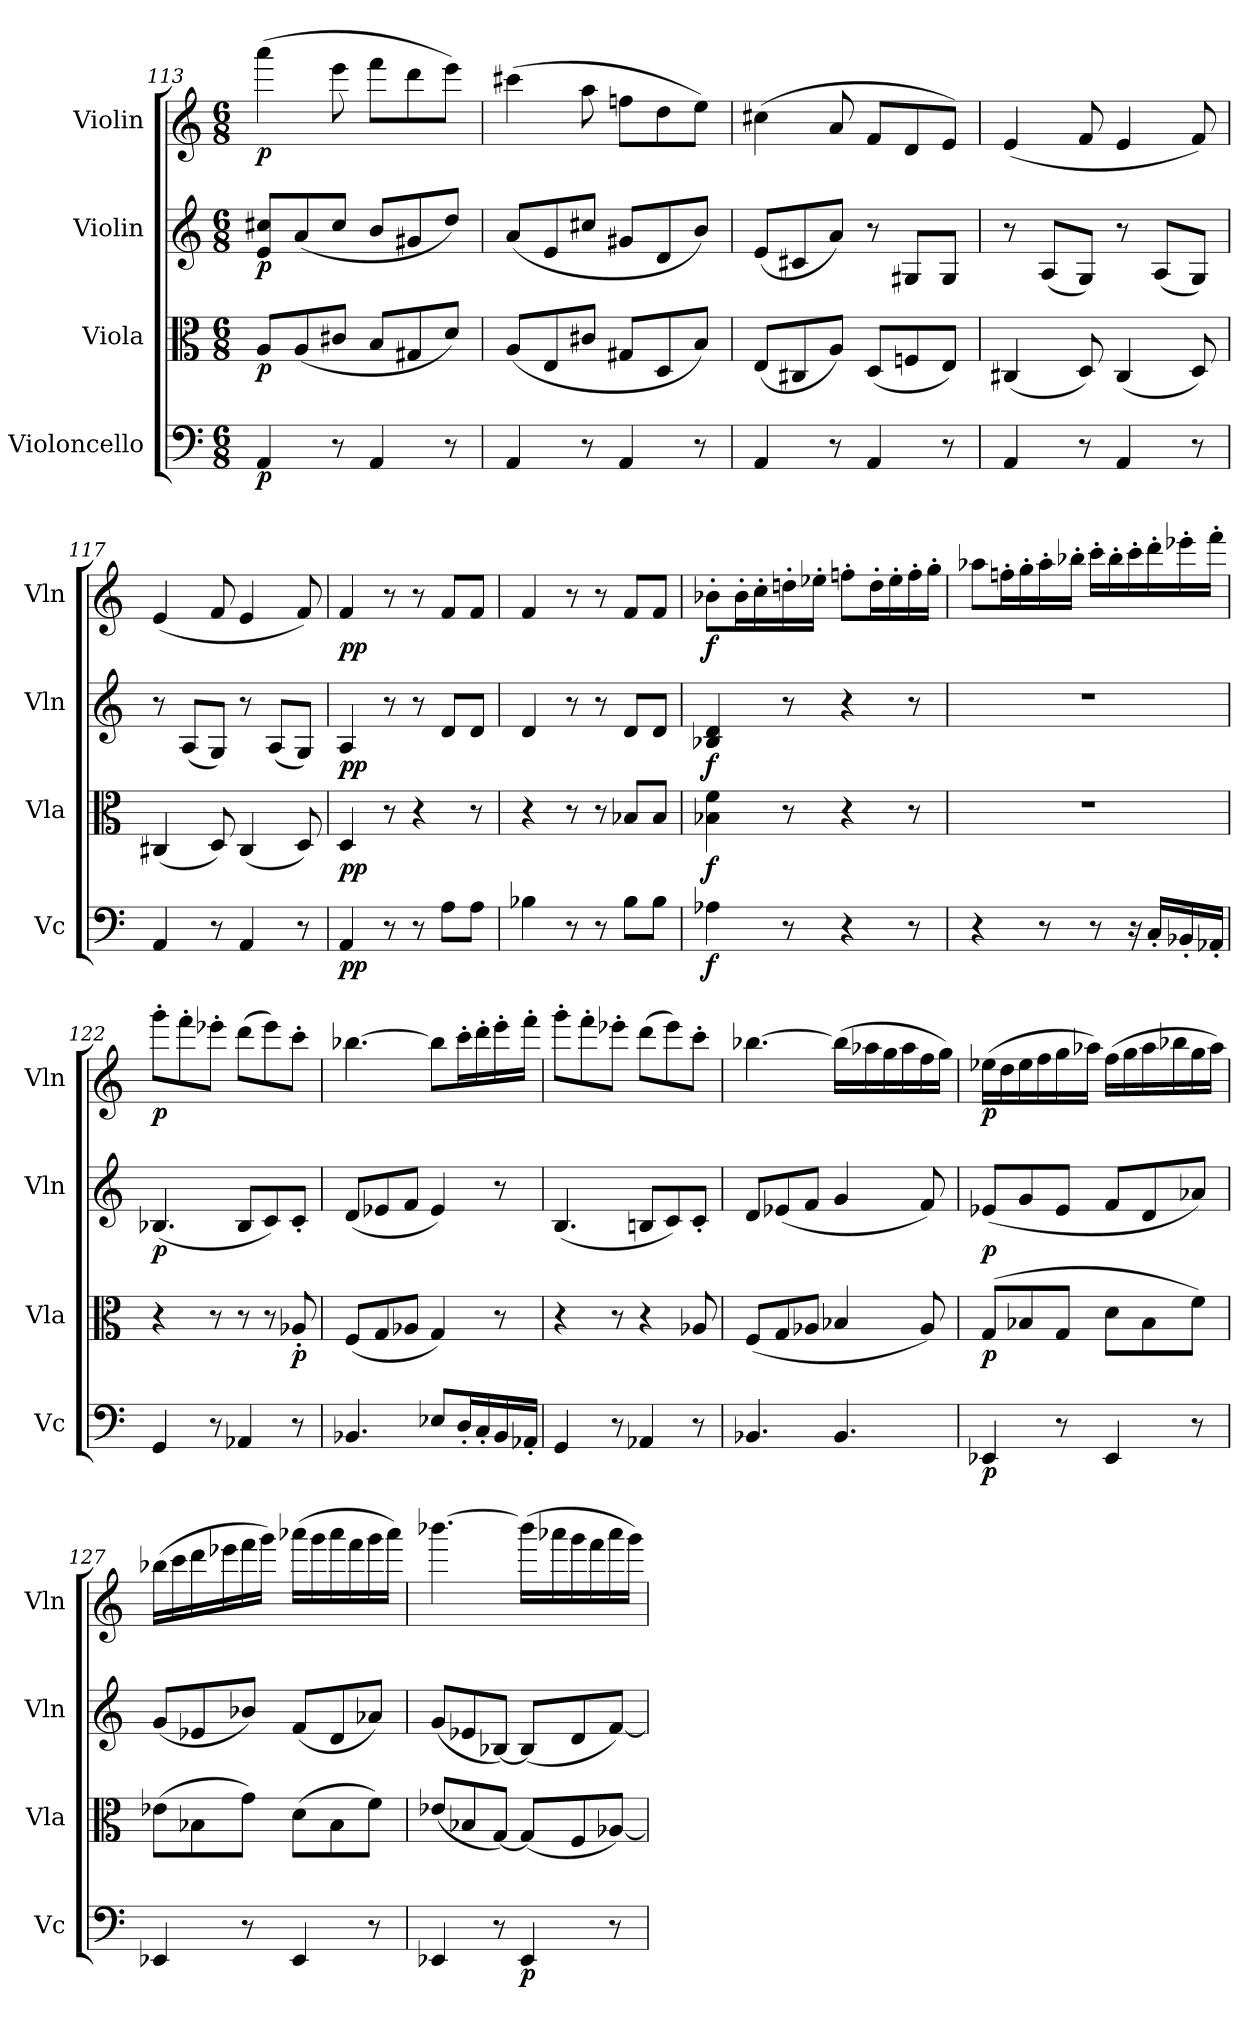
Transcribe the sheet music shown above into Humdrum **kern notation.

**kern	**dynam	**kern	**dynam	**kern	**dynam	**kern	**dynam
*part4	*part4	*part3	*part3	*part2	*part2	*part1	*part1
*staff4	*staff4	*staff3	*staff3	*staff2	*staff2	*staff1	*staff1
*I"Violoncello	*	*I"Viola	*	*I"Violin	*	*I"Violin	*
*I'Vc	*	*I'Vla	*	*I'Vln	*	*I'Vln	*
*clefF4	*	*clefC3	*	*clefG2	*	*clefG2	*
*k[]	*	*k[]	*	*k[]	*	*k[]	*
*a:	*	*a:	*	*a:	*	*a:	*
*M6/8	*	*M6/8	*	*M6/8	*	*M6/8	*
=113	=113	=113	=113	=113	=113	=113	=113
4AA/	p	8A/L	p	8e/ 8cc#X/L	p	(4aaa\	p
.	.	(8A/	.	(8a/	.	.	.
8r	.	8c#X/J	.	8cc#/J	.	8eee\	.
4AA/	.	8B/L	.	8b/L	.	8fff\L	.
.	.	8G#X/	.	8g#X/	.	8ddd\	.
8r	.	8d/J)	.	8dd/J)	.	8eee\J)	.
=114	=114	=114	=114	=114	=114	=114	=114
4AA/	.	(8A/L	.	(8a/L	.	(4ccc#X\	.
.	.	8E/	.	8e/	.	.	.
8r	.	8c#X/J	.	8cc#X/J	.	8aa\	.
4AA/	.	8G#X/L	.	8g#X/L	.	8ffn\L	.
.	.	8D/	.	8d/	.	8dd\	.
8r	.	8B/J)	.	8b/J)	.	8ee\J)	.
=115	=115	=115	=115	=115	=115	=115	=115
4AA/	.	(8E/L	.	(8e/L	.	(4cc#X\	.
.	.	8C#X/	.	8c#X/	.	.	.
8r	.	8A/J)	.	8a/J)	.	8a/	.
4AA/	.	(8D/L	.	8r	.	8f/L	.
.	.	8Fn/	.	8G#X/L	.	8d/	.
8r	.	8E/J)	.	8G#/J	.	8e/J)	.
=116	=116	=116	=116	=116	=116	=116	=116
4AA/	.	(4C#X/	.	8r	.	(4e/	.
.	.	.	.	(8A/L	.	.	.
8r	.	8D/)	.	8G/J)	.	8f/	.
4AA/	.	(4C#/	.	8r	.	4e/	.
.	.	.	.	(8A/L	.	.	.
8r	.	8D/)	.	8G/J)	.	8f/)	.
=117	=117	=117	=117	=117	=117	=117	=117
4AA/	.	(4C#X/	.	8r	.	(4e/	.
.	.	.	.	(8A/L	.	.	.
8r	.	8D/)	.	8G/J)	.	8f/	.
4AA/	.	(4C#/	.	8r	.	4e/	.
.	.	.	.	(8A/L	.	.	.
8r	.	8D/)	.	8G/J)	.	8f/)	.
=118	=118	=118	=118	=118	=118	=118	=118
4AA/	pp	4D/	pp	4A/	pp	4f/	pp
8r	.	8r	.	8r	.	8r	.
8r	.	4r	.	8r	.	8r	.
8A\L	.	.	.	8d/L	.	8f/L	.
8A\J	.	8r	.	8d/J	.	8f/J	.
=119	=119	=119	=119	=119	=119	=119	=119
4B-X\	.	4r	.	4d/	.	4f/	.
8r	.	8r	.	8r	.	8r	.
8r	.	8r	.	8r	.	8r	.
8B-\L	.	8B-X/L	.	8d/L	.	8f/L	.
8B-\J	.	8B-/J	.	8d/J	.	8f/J	.
=120	=120	=120	=120	=120	=120	=120	=120
4A-X\	f	4B-X\ 4f\	f	4B-X/ 4d/	f	8b-X'\L	f
.	.	.	.	.	.	16b-'\L	.
.	.	.	.	.	.	16cc'\	.
8r	.	8r	.	8r	.	16ddn'\	.
.	.	.	.	.	.	16ee-X'\JJ	.
4r	.	4r	.	4r	.	8ffn'\L	.
.	.	.	.	.	.	16dd'\L	.
.	.	.	.	.	.	16ee-'\	.
8r	.	8r	.	8r	.	16ff'\	.
.	.	.	.	.	.	16gg'\JJ	.
=121	=121	=121	=121	=121	=121	=121	=121
4r	.	2.r	.	2.r	.	8aa-X\L	.
.	.	.	.	.	.	16ffn'\L	.
.	.	.	.	.	.	16gg'\	.
8r	.	.	.	.	.	16aa-'\	.
.	.	.	.	.	.	16bb-X'\JJ	.
8r	.	.	.	.	.	16ccc'\LL	.
.	.	.	.	.	.	16bb-'\	.
16r	.	.	.	.	.	16ccc'\	.
16C'/LL	.	.	.	.	.	16ddd'\	.
16BB-X'/	.	.	.	.	.	16eee-X'\	.
16AA-X'/JJ	.	.	.	.	.	16fff'\JJ	.
=122	=122	=122	=122	=122	=122	=122	=122
4GG/	.	4r	.	(4.B-X/	p	8ggg'\L	p
.	.	.	.	.	.	8fff'\	.
8r	.	8r	.	.	.	8eee-X'\J	.
4AA-X/	.	8r	.	8B-/L	.	(8ddd\L	.
.	.	8r	.	8c/)	.	8eee-\)	.
8r	.	8A-X'/	p	8c'/J	.	8ccc'\J	.
=123	=123	=123	=123	=123	=123	=123	=123
4.BB-X/	.	(8F/L	.	(8d/L	.	[4.bb-X\	.
.	.	8G/	.	8e-X/	.	.	.
.	.	8A-X/J	.	8f/J	.	.	.
8E-X/L	.	4G/)	.	4e-/)	.	8bb-\L]	.
16D'/L	.	.	.	.	.	16ccc'\L	.
16C'/	.	.	.	.	.	16ddd'\	.
16BB-/	.	8r	.	8r	.	16eee'\	.
16AA-X'/JJ	.	.	.	.	.	16fff'\JJ	.
=124	=124	=124	=124	=124	=124	=124	=124
4GG/	.	4r	.	(4.B/	.	8ggg'\L	.
.	.	.	.	.	.	8fff'\	.
8r	.	8r	.	.	.	8eee-X'\J	.
4AA-X/	.	4r	.	8Bn/L	.	(8ddd\L	.
.	.	.	.	8c/)	.	8eee-\)	.
8r	.	8A-X/	.	8c'/J	.	8ccc'\J	.
=125	=125	=125	=125	=125	=125	=125	=125
4.BB-X/	.	(8F/L	.	8d/L	.	[4.bb-X\	.
.	.	8G/	.	(8e-X/	.	.	.
.	.	8A-X/J	.	8f/J	.	.	.
4.BB-/	.	4B-X/	.	4g/	.	(16bb-\LL]	.
.	.	.	.	.	.	16aa-X\	.
.	.	.	.	.	.	16gg\	.
.	.	.	.	.	.	16aa-\	.
.	.	8A-/)	.	8f/)	.	16ff\	.
.	.	.	.	.	.	16gg\JJ)	.
=126	=126	=126	=126	=126	=126	=126	=126
4EE-X/	p	(8G/L	p	(8e-X/L	p	(16ee-X\LL	p
.	.	.	.	.	.	16dd\	.
.	.	8B-X/	.	8g/	.	16ee-\	.
.	.	.	.	.	.	16ff\	.
8r	.	8G/J	.	8e-/J	.	16gg\	.
.	.	.	.	.	.	16aa-X\JJ)	.
4EE-/	.	8d\L	.	8f/L	.	(16ff\LL	.
.	.	.	.	.	.	16gg\	.
.	.	8B-\	.	8d/	.	16aa-\	.
.	.	.	.	.	.	16bb-X\	.
8r	.	8f\J)	.	8a-X/J)	.	16gg\	.
.	.	.	.	.	.	16aa-\JJ)	.
=127	=127	=127	=127	=127	=127	=127	=127
4EE-X/	.	(8e-X\L	.	(8g/L	.	(16bb-X\LL	.
.	.	.	.	.	.	16ccc\	.
.	.	8B-X\	.	8e-X/	.	16ddd\	.
.	.	.	.	.	.	16eee-X\	.
8r	.	8g\J)	.	8b-X/J)	.	16fff\	.
.	.	.	.	.	.	16ggg\JJ)	.
4EE-/	.	(8d\L	.	(8f/L	.	(16aaa-X\LL	.
.	.	.	.	.	.	16ggg\	.
.	.	8B-\	.	8d/	.	16aaa-\	.
.	.	.	.	.	.	16fff\	.
8r	.	8f\J)	.	8a-X/J)	.	16ggg\	.
.	.	.	.	.	.	16aaa-\JJ)	.
=128	=128	=128	=128	=128	=128	=128	=128
4EE-X/	.	(8e-X/L	.	(8g/L	.	[4.bbb-X\	.
.	.	8B-X/	.	8e-X/	.	.	.
8r	.	[8G/J)	.	[8B-X/J)	.	.	.
4EE-/	p	(8G/L]	.	(8B-/L]	.	(16bbb-\LL]	.
.	.	.	.	.	.	16aaa-X\	.
.	.	8F/	.	8d/	.	16ggg\	.
.	.	.	.	.	.	16fff\	.
8r	.	[8A-X/J)	.	[8f/J)	.	16aaa-\	.
.	.	.	.	.	.	16ggg\JJ)	.
=	=	=	=	=	=	=	=
*-	*-	*-	*-	*-	*-	*-	*-
